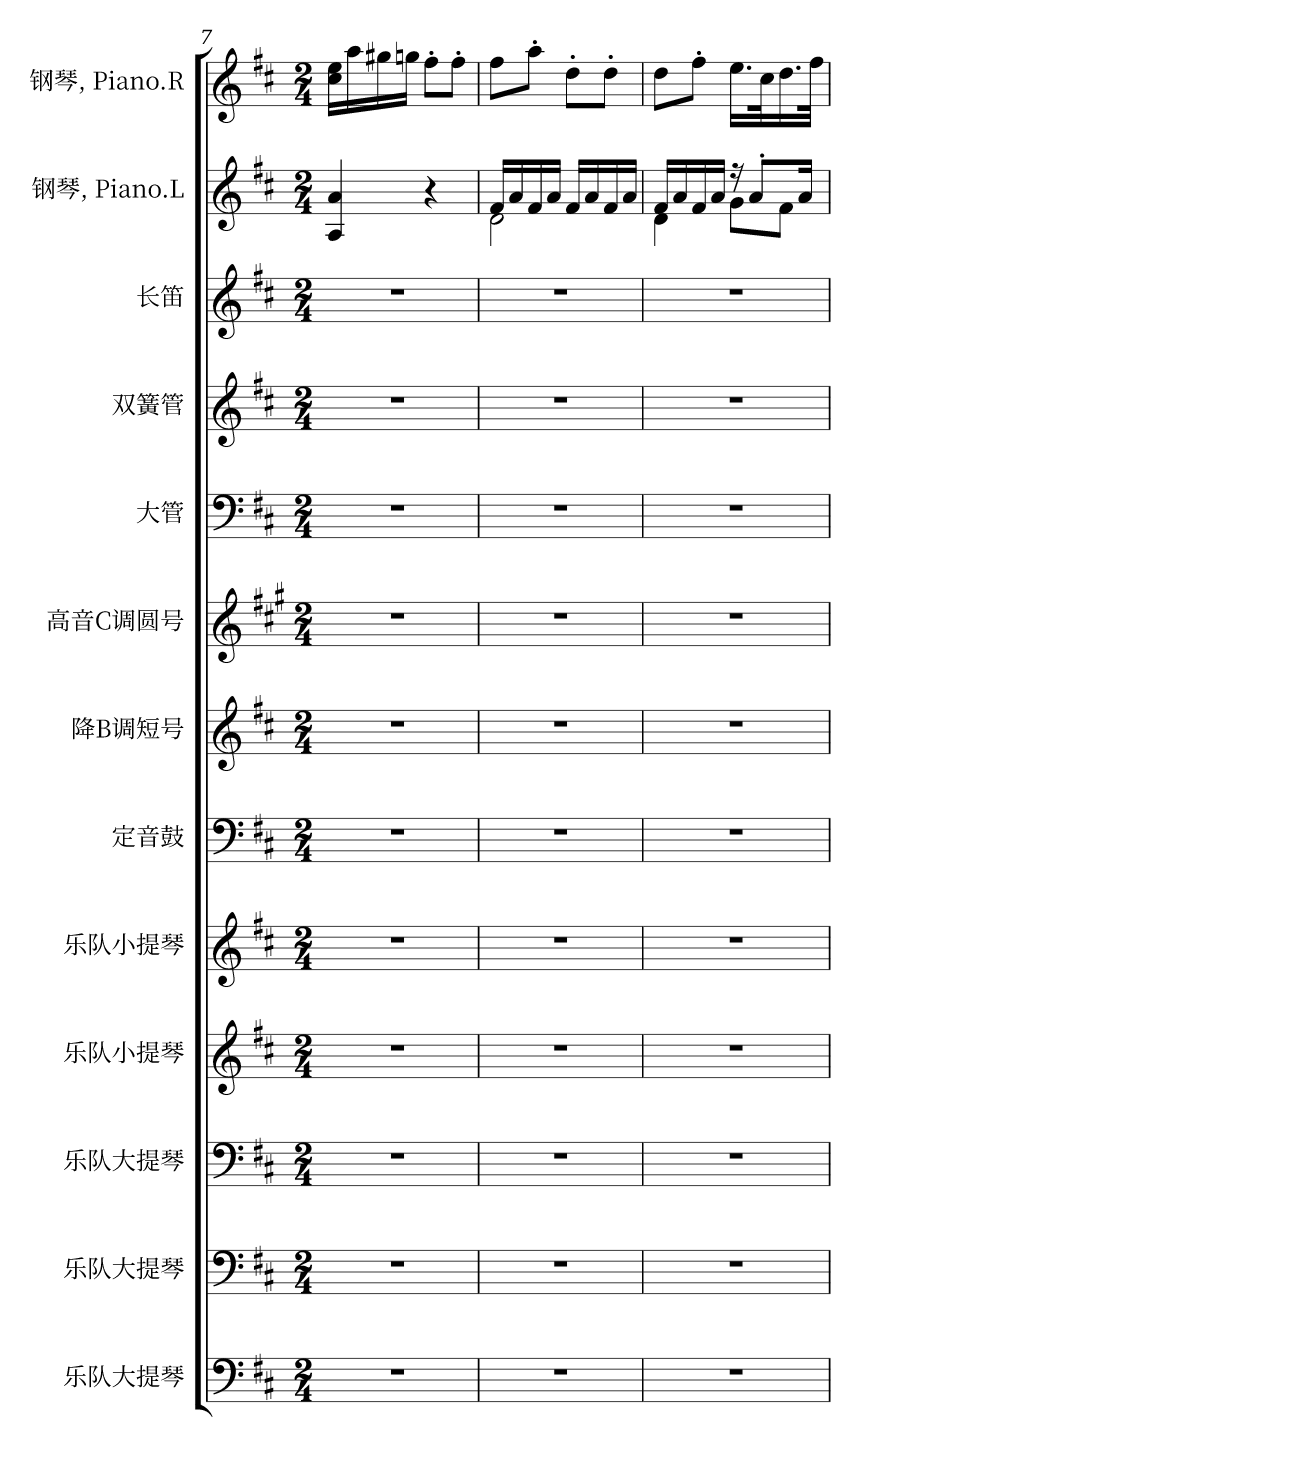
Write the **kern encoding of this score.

**kern	**kern	**kern	**kern	**kern	**kern	**kern	**kern	**kern	**kern	**kern	**kern	**kern
*part13	*part12	*part11	*part10	*part9	*part8	*part7	*part6	*part5	*part4	*part3	*part2	*part1
*staff13	*staff12	*staff11	*staff10	*staff9	*staff8	*staff7	*staff6	*staff5	*staff4	*staff3	*staff2	*staff1
*I"乐队大提琴	*I"乐队大提琴	*I"乐队大提琴	*I"乐队小提琴	*I"乐队小提琴	*I"定音鼓	*I"降B调短号	*I"高音C调圆号	*I"大管	*I"双簧管	*I"长笛	*I"钢琴, Piano.L	*I"钢琴, Piano.R
*	*	*	*	*	*	*	*	*	*	*	*I'Pno.	*I'Pno.
!!LO:PB:g=z
*clefF4	*clefF4	*clefF4	*clefG2	*clefG2	*clefF4	*clefG2	*clefG2	*clefF4	*clefG2	*clefG2	*clefG2	*clefG2
*	*	*	*	*	*	*ITrd1c2	*ITrd4c7	*	*	*	*	*
*k[f#c#]	*k[f#c#]	*k[f#c#]	*k[f#c#]	*k[f#c#]	*k[f#c#]	*k[]	*k[f#c#]	*k[f#c#]	*k[f#c#]	*k[f#c#]	*k[f#c#]	*k[f#c#]
*M2/4	*M2/4	*M2/4	*M2/4	*M2/4	*M2/4	*M2/4	*M2/4	*M2/4	*M2/4	*M2/4	*M2/4	*M2/4
=7	=7	=7	=7	=7	=7	=7	=7	=7	=7	=7	=7	=7
2r	2r	2r	2r	2r	2r	2r	2r	2r	2r	2r	4A/ 4a/	16cc#\ 16ee\LL
.	.	.	.	.	.	.	.	.	.	.	.	16aa\
.	.	.	.	.	.	.	.	.	.	.	.	16gg#X\
.	.	.	.	.	.	.	.	.	.	.	.	16ggn\JJ
.	.	.	.	.	.	.	.	.	.	.	4r	8ff#'\L
.	.	.	.	.	.	.	.	.	.	.	.	8ff#'\J
=8	=8	=8	=8	=8	=8	=8	=8	=8	=8	=8	=8	=8
*	*	*	*	*	*	*	*	*	*	*	*^	*
2r	2r	2r	2r	2r	2r	2r	2r	2r	2r	2r	16f#/LL	2d\	8ff#\L
.	.	.	.	.	.	.	.	.	.	.	16a/	.	.
.	.	.	.	.	.	.	.	.	.	.	16f#/	.	8aa'\J
.	.	.	.	.	.	.	.	.	.	.	16a/JJ	.	.
.	.	.	.	.	.	.	.	.	.	.	16f#/LL	.	8dd'\L
.	.	.	.	.	.	.	.	.	.	.	16a/	.	.
.	.	.	.	.	.	.	.	.	.	.	16f#/	.	8dd'\J
.	.	.	.	.	.	.	.	.	.	.	16a/JJ	.	.
=9	=9	=9	=9	=9	=9	=9	=9	=9	=9	=9	=9	=9	=9
2r	2r	2r	2r	2r	2r	2r	2r	2r	2r	2r	16f#/LL	4d\	8dd\L
.	.	.	.	.	.	.	.	.	.	.	16a/	.	.
.	.	.	.	.	.	.	.	.	.	.	16f#/	.	8ff#'\J
.	.	.	.	.	.	.	.	.	.	.	16a/JJ	.	.
.	.	.	.	.	.	.	.	.	.	.	16r	8g\L	16.ee\LL
.	.	.	.	.	.	.	.	.	.	.	8a'/L	.	.
.	.	.	.	.	.	.	.	.	.	.	.	.	32cc#\K
.	.	.	.	.	.	.	.	.	.	.	.	8f#\J	16.dd\
.	.	.	.	.	.	.	.	.	.	.	16a/Jk	.	.
.	.	.	.	.	.	.	.	.	.	.	.	.	32ff#\JJk
*	*	*	*	*	*	*	*	*	*	*	*v	*v	*
=	=	=	=	=	=	=	=	=	=	=	=	=
*-	*-	*-	*-	*-	*-	*-	*-	*-	*-	*-	*-	*-
